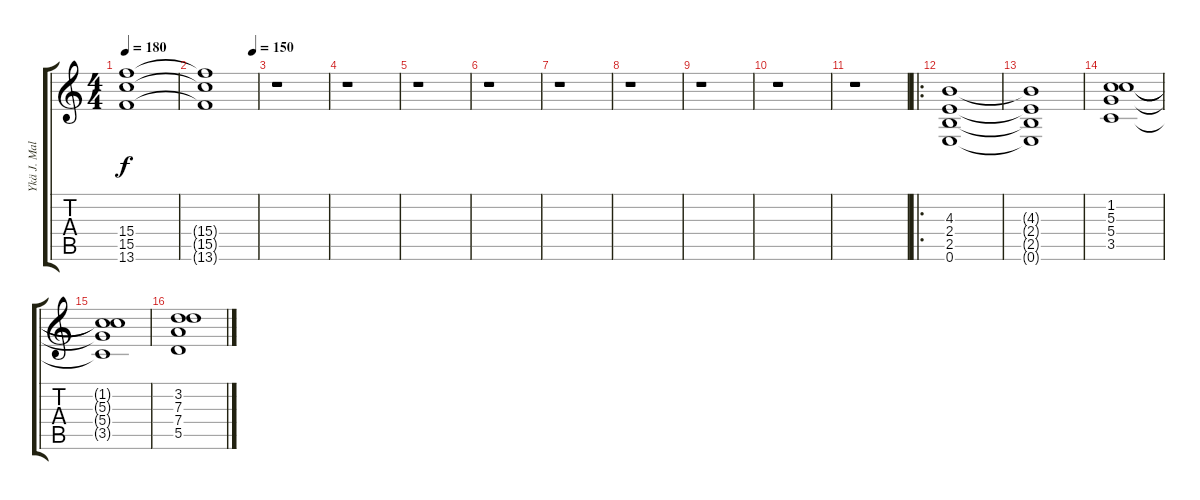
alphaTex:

\track ("Ykä J. Malmivaara" "Ykä J. Mal") {instrument overdrivenguitar}
\staff {score tabs}
\tuning (E4 B3 G3 D3 A2 E2) {hide}
\ts (4 4)
\tempo 180
\clef g2
\ks c
(15.4{t} 15.5{t} 13.6{t}).1{dy f} |
\tempo (150 0.9166666666666666)
(15.4{t} 15.5{t} 13.6{t}).1 |
r.1 |
r.1 |
r.1 |
r.1 |
r.1 |
r.1 |
r.1 |
r.1 |
r.1 |
\ro
(4.3 2.4 2.5 0.6).1 |
(4.3{t} 2.4{t} 2.5{t} 0.6{t}).1 |
(1.2 5.3 5.4 3.5).1 |
(1.2{t} 5.3{t} 5.4{t} 3.5{t}).1 |
(3.2 7.3 7.4 5.5).1
